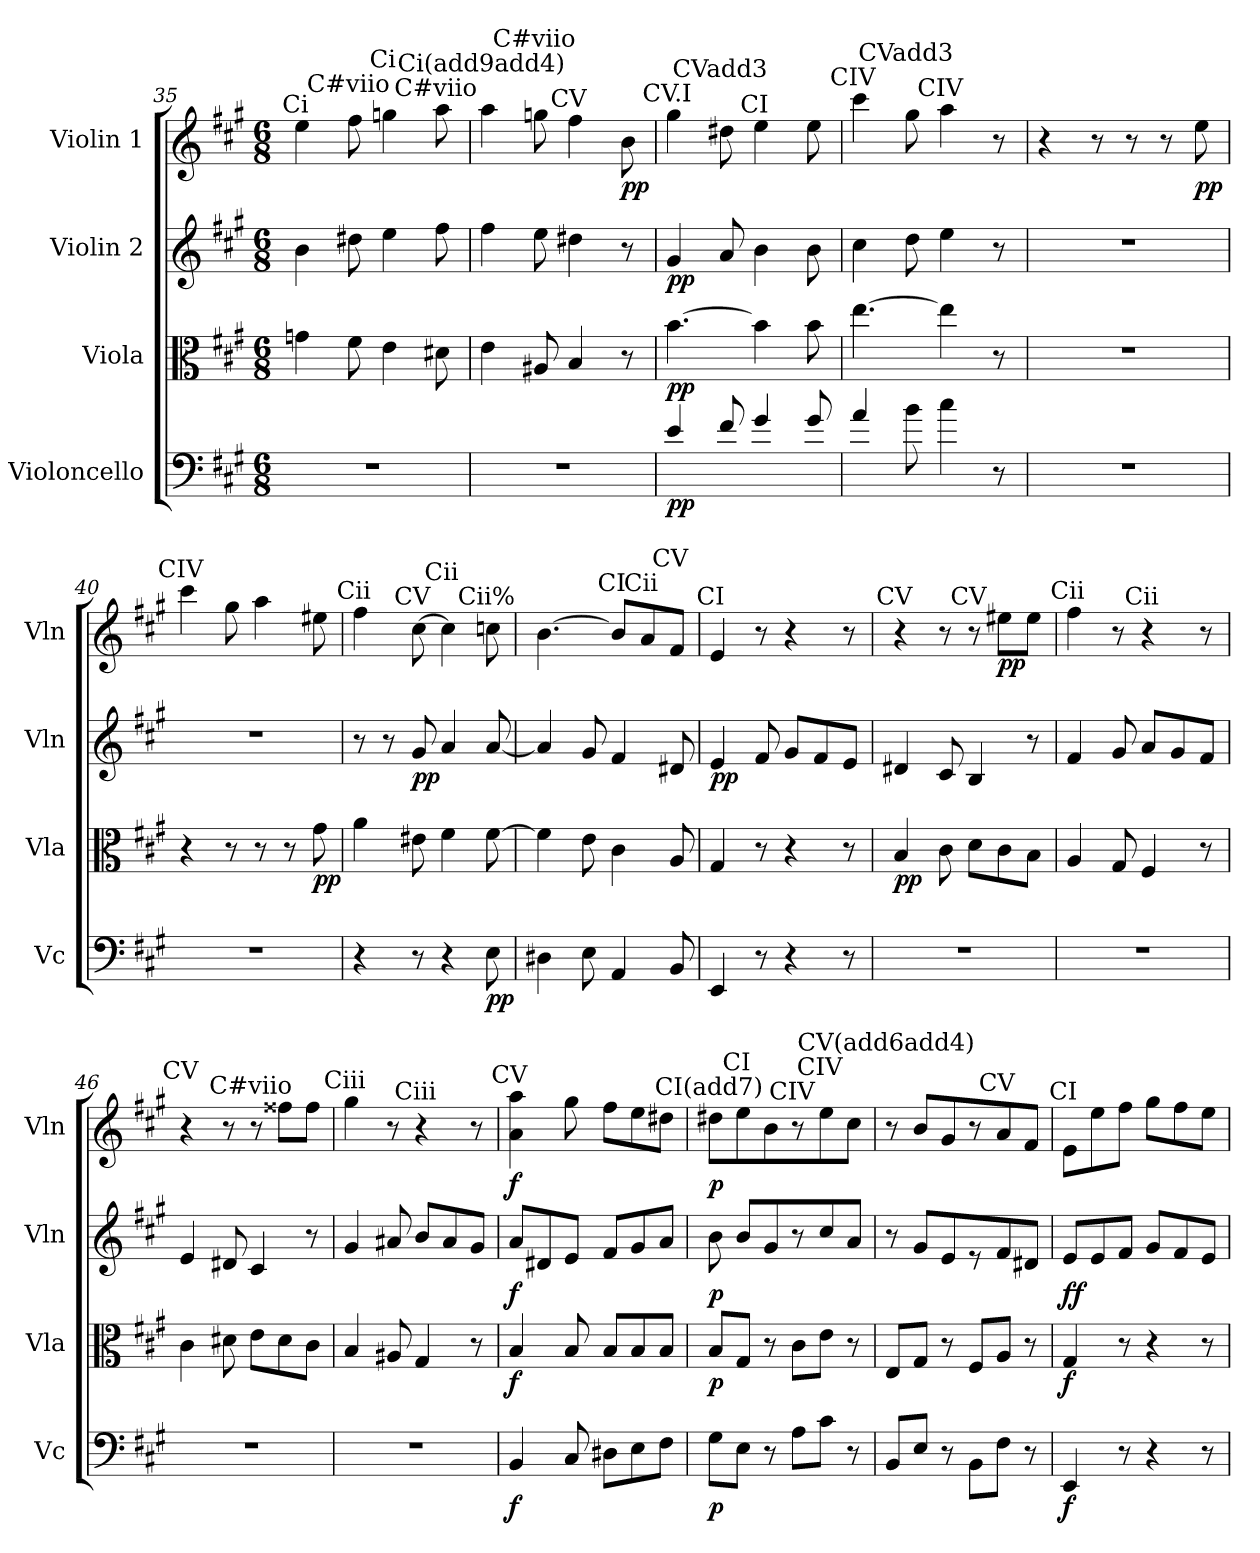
**kern	**dynam	**kern	**dynam	**kern	**dynam	**kern	**dynam
*part4	*part4	*part3	*part3	*part2	*part2	*part1	*part1
*staff4	*staff4	*staff3	*staff3	*staff2	*staff2	*staff1	*staff1
*I"Violoncello	*	*I"Viola	*	*I"Violin 2	*	*I"Violin 1	*
*I'Vc	*	*I'Vla	*	*I'Vln	*	*I'Vln	*
*clefF4	*	*clefC3	*	*clefG2	*	*clefG2	*
*k[f#c#g#]	*	*k[f#c#g#]	*	*k[f#c#g#]	*	*k[f#c#g#]	*
*A:	*	*A:	*	*A:	*	*A:	*
*M6/8	*	*M6/8	*	*M6/8	*	*M6/8	*
=35	=35	=35	=35	=35	=35	=35	=35
!	!	!	!	!	!	!LO:TX:a:cj:t=Ci	!
2.r	.	4gn\	.	4b\	.	4ee\	.
!	!	!	!	!	!	!LO:TX:a:cj:t=C#viio	!
.	.	8f#\	.	8dd#X\	.	8ff#\	.
!	!	!	!	!	!	!LO:TX:a:cj:t=Ci	!
.	.	4e\	.	4ee\	.	4ggn\	.
!	!	!	!	!	!	!LO:TX:a:cj:t=C#viio	!
.	.	8d#X\	.	8ff#\	.	8aa\	.
=36	=36	=36	=36	=36	=36	=36	=36
!	!	!	!	!	!	!LO:TX:a:cj:t=Ci(add9add4)	!
2.r	.	4e\	.	4ff#\	.	4aa\	.
!	!	!	!	!	!	!LO:TX:a:cj:t=C#viio	!
.	.	8A#X/	.	8ee\	.	8ggn\	.
!	!	!	!	!	!	!LO:TX:a:cj:t=CV	!
.	.	4B/	.	4dd#X\	.	4ff#\	.
!	!	!	!	!	!	!	!LO:DY:b
.	.	8r	.	8r	.	8b\	pp
!!LO:PB:g=z
=37	=37	=37	=37	=37	=37	=37	=37
!	!	!	!	!	!	!LO:TX:a:cj:t=CV.I	!
!	!LO:DY:b	!	!LO:DY:b	!	!LO:DY:b	!	!
4e/	pp	[4.b\	pp	4g#/	pp	4gg#\	.
!	!	!	!	!	!	!LO:TX:a:cj:t=CVadd3	!
8f#/	.	.	.	8a/	.	8dd#X\	.
!	!	!	!	!	!	!LO:TX:a:cj:t=CI	!
4g#/	.	4b\]	.	4b\	.	4ee\	.
8g#/	.	8b\	.	8b\	.	8ee\	.
!!LO:PB:g=z
=38	=38	=38	=38	=38	=38	=38	=38
!	!	!	!	!	!	!LO:TX:a:cj:t=CIV	!
4a/	.	[4.ee\	.	4cc#\	.	4ccc#\	.
!	!	!	!	!	!	!LO:TX:a:cj:t=CVadd3	!
8b\	.	.	.	8dd\	.	8gg#\	.
!	!	!	!	!	!	!LO:TX:a:cj:t=CIV	!
4cc#\	.	4ee\]	.	4ee\	.	4aa\	.
8r	.	8r	.	8r	.	8r	.
=39	=39	=39	=39	=39	=39	=39	=39
2.r	.	2.r	.	2.r	.	4r	.
.	.	.	.	.	.	8r	.
.	.	.	.	.	.	8r	.
.	.	.	.	.	.	8r	.
!	!	!	!	!	!	!	!LO:DY:b
.	.	.	.	.	.	8ee\	pp
=40	=40	=40	=40	=40	=40	=40	=40
!	!	!	!	!	!	!LO:TX:a:cj:t=CIV	!
2.r	.	4r	.	2.r	.	4ccc#\	.
.	.	8r	.	.	.	8gg#\	.
.	.	8r	.	.	.	4aa\	.
.	.	8r	.	.	.	.	.
!	!	!	!LO:DY:b	!	!	!	!
.	.	8g#\	pp	.	.	8ee#X\	.
=41	=41	=41	=41	=41	=41	=41	=41
!	!	!	!	!	!	!LO:TX:a:cj:t=Cii	!
4r	.	4a\	.	8r	.	4ff#\	.
.	.	.	.	8r	.	.	.
!	!	!	!	!	!	!LO:TX:a:cj:t=CV	!
!	!	!	!	!	!LO:DY:b	!	!
8r	.	8e#X\	.	8g#/	pp	[8cc#\	.
!	!	!	!	!	!	!LO:TX:a:cj:t=Cii	!
4r	.	4f#\	.	4a/	.	4cc#\]	.
!	!	!	!	!	!	!LO:TX:a:cj:t=Cii%	!
!	!LO:DY:b	!	!	!	!	!	!
8E\	pp	[8f#\	.	[8a/	.	8ccn\	.
=42	=42	=42	=42	=42	=42	=42	=42
4D#X\	.	4f#\]	.	4a/]	.	[4.b\	.
8E\	.	8e\	.	8g#/	.	.	.
!	!	!	!	!	!	!LO:TX:a:cj:t=CI	!
4AA/	.	4c#\	.	4f#/	.	8b/L]	.
!	!	!	!	!	!	!LO:TX:a:cj:t=Cii	!
.	.	.	.	.	.	8a/	.
!	!	!	!	!	!	!LO:TX:a:cj:t=CV	!
8BB/	.	8A/	.	8d#X/	.	8f#/J	.
!!LO:LB:g=z
=43	=43	=43	=43	=43	=43	=43	=43
!	!	!	!	!	!	!LO:TX:a:cj:t=CI	!
!	!	!	!	!	!LO:DY:b	!	!
4EE/	.	4G#/	.	4e/	pp	4e/	.
8r	.	8r	.	8f#/	.	8r	.
4r	.	4r	.	8g#/L	.	4r	.
.	.	.	.	8f#/	.	.	.
8r	.	8r	.	8e/J	.	8r	.
=44	=44	=44	=44	=44	=44	=44	=44
!	!	!	!	!	!	!LO:TX:a:cj:t=CV	!
!	!	!	!LO:DY:b	!	!	!	!
2.r	.	4B/	pp	4d#X/	.	4r	.
.	.	8c#\	.	8c#/	.	8r	.
!	!	!	!	!	!	!LO:TX:a:cj:t=CV	!
.	.	8d\L	.	4B/	.	8r	.
!	!	!	!	!	!	!	!LO:DY:b
.	.	8c#\	.	.	.	8ee#X\L	pp
.	.	8B\J	.	8r	.	8ee#\J	.
=45	=45	=45	=45	=45	=45	=45	=45
!	!	!	!	!	!	!LO:TX:a:cj:t=Cii	!
2.r	.	4A/	.	4f#/	.	4ff#\	.
.	.	8G#/	.	8g#/	.	8r	.
!	!	!	!	!	!	!LO:TX:a:cj:t=Cii	!
.	.	4F#/	.	8a/L	.	4r	.
.	.	.	.	8g#/	.	.	.
.	.	8r	.	8f#/J	.	8r	.
=46	=46	=46	=46	=46	=46	=46	=46
!	!	!	!	!	!	!LO:TX:a:cj:t=CV	!
2.r	.	4c#\	.	4e/	.	4r	.
.	.	8d#X\	.	8d#X/	.	8r	.
!	!	!	!	!	!	!LO:TX:a:cj:t=C#viio	!
.	.	8e\L	.	4c#/	.	8r	.
.	.	8d#\	.	.	.	8ff##X\L	.
.	.	8c#\J	.	8r	.	8ff##\J	.
=47	=47	=47	=47	=47	=47	=47	=47
!	!	!	!	!	!	!LO:TX:a:cj:t=Ciii	!
2.r	.	4B/	.	4g#/	.	4gg#\	.
.	.	8A#X/	.	8a#X/	.	8r	.
!	!	!	!	!	!	!LO:TX:a:cj:t=Ciii	!
.	.	4G#/	.	8b/L	.	4r	.
.	.	.	.	8a#/	.	.	.
.	.	8r	.	8g#/J	.	8r	.
!!LO:PB:g=z
=48	=48	=48	=48	=48	=48	=48	=48
!	!	!	!	!	!	!LO:TX:a:cj:t=CV	!
!	!LO:DY:b	!	!LO:DY:b	!	!LO:DY:b	!	!LO:DY:b
4BB/	f	4B/	f	8a/L	f	4a\ 4aa\	f
.	.	.	.	8d#X/	.	.	.
8C#/	.	8B/	.	8e/J	.	8gg#\	.
8D#X\L	.	8B/L	.	8f#/L	.	8ff#\L	.
8E\	.	8B/	.	8g#/	.	8ee\	.
8F#\J	.	8B/J	.	8a/J	.	8dd#X\J	.
=49	=49	=49	=49	=49	=49	=49	=49
!	!	!	!	!	!	!LO:TX:a:cj:t=CI(add7)	!
!	!LO:DY:b	!	!LO:DY:b	!	!LO:DY:b	!	!LO:DY:b
8G#\L	p	8B/L	p	8b\	p	8dd#X\L	p
!	!	!	!	!	!	!LO:TX:a:cj:t=CI	!
8E\J	.	8G#/J	.	8b/L	.	8ee\	.
8r	.	8r	.	8g#/	.	8b\	.
!	!	!	!	!	!	!LO:TX:a:cj:t=CIV	!
8A\L	.	8c#\L	.	8r	.	8r	.
!	!	!	!	!	!	!LO:TX:a:cj:t=CIV	!
8c#\J	.	8e\J	.	8cc#/	.	8ee\	.
8r	.	8r	.	8a/J	.	8cc#\J	.
=50	=50	=50	=50	=50	=50	=50	=50
!	!	!	!	!	!	!LO:TX:a:cj:t=CV(add6add4)	!
8BB/L	.	8E/L	.	8r	.	8r	.
8E/J	.	8G#/J	.	8g#/L	.	8b/L	.
8r	.	8r	.	8e/	.	8g#/	.
8BB\L	.	8F#/L	.	8r	.	8r	.
!	!	!	!	!	!	!LO:TX:a:cj:t=CV	!
8F#\J	.	8A/J	.	8f#/	.	8a/	.
8r	.	8r	.	8d#X/J	.	8f#/J	.
=51	=51	=51	=51	=51	=51	=51	=51
!	!	!	!	!	!	!LO:TX:a:cj:t=CI	!
!	!LO:DY:b	!	!LO:DY:b	!	!LO:DY:b	!	!
!	!	!	!	!	!LO:DY:n=1:b	!	!
4EE/	f	4G#/	f	8e/L	f f	8e\L	.
.	.	.	.	8e/	.	8ee\	.
8r	.	8r	.	8f#/J	.	8ff#\J	.
4r	.	4r	.	8g#/L	.	8gg#\L	.
.	.	.	.	8f#/	.	8ff#\	.
8r	.	8r	.	8e/J	.	8ee\J	.
=	=	=	=	=	=	=	=
*-	*-	*-	*-	*-	*-	*-	*-
